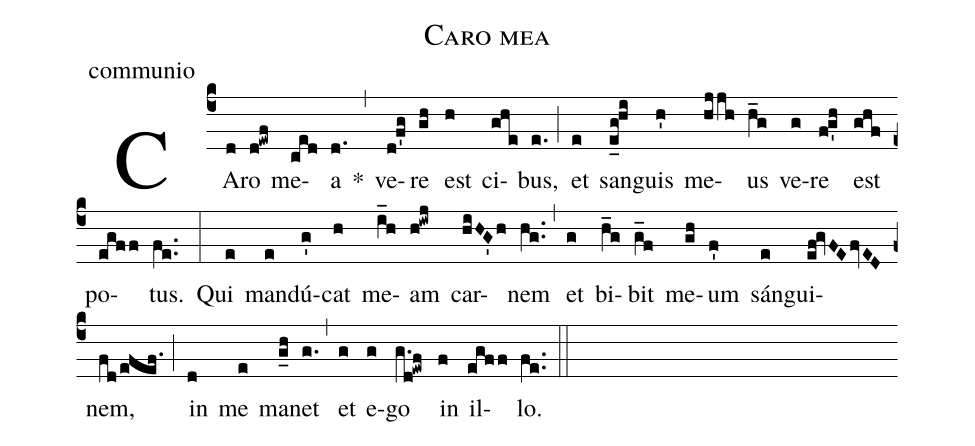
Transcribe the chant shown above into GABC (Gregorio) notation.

name:Caro mea;
office-part:communio;
%%
(c4) CA(d)ro(d!ewf) me(ced)a(d.) *(,)
ve-(d!f'g)re(gh) est(h) ci-(ghe)bus,(e.) (;)
et(e) san(e_g!hi)guis(h') me(hjjh)us(h_g) ve(g)re(f!g'h) est(ghf) po(egff)tus.(fe..) (:)
Qui(e) man(e)dú(g')cat(h) me(i_h)am(h!iwj) car(hiHG'h)nem(hg..) (,)
et(g) bi-(h_g)bit(g_f) me(gh)um(f') sán(e)gui(ef!gvFEfvED)nem,(fd!/efef.) (;)
in(d) me(e) ma(g_h)net(g.) (,)
et(g) e(g)go(g.d!ewf) in(f) il(egff)lo.(fe..) (::)
